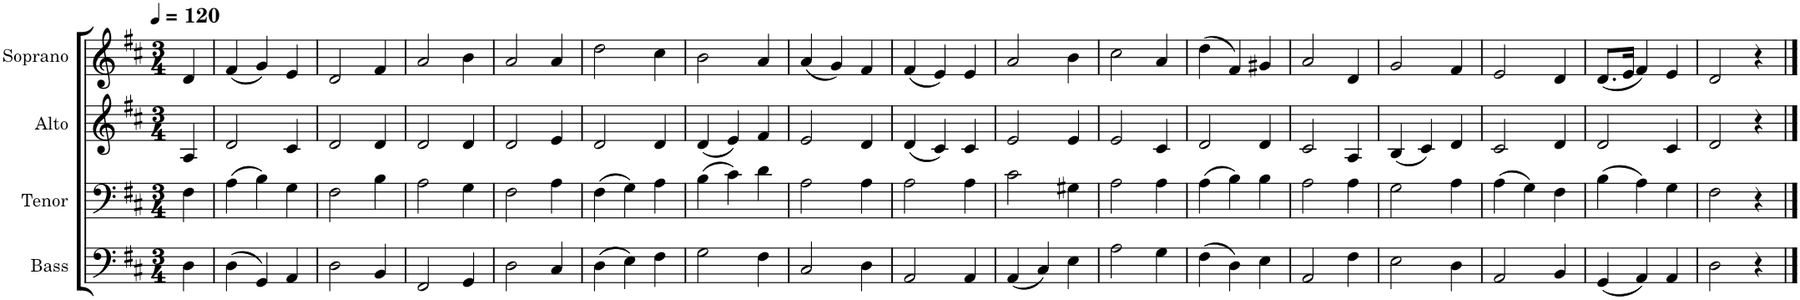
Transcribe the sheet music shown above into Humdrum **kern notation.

**kern	**kern	**kern	**kern
*part4	*part3	*part2	*part1
*staff4	*staff3	*staff2	*staff1
*I"Bass	*I"Tenor	*I"Alto	*I"Soprano
*I'B.	*I'T.	*I'A.	*I'S.
*clefF4	*clefF4	*clefG2	*clefG2
*k[f#c#]	*k[f#c#]	*k[f#c#]	*k[f#c#]
*M3/4	*M3/4	*M3/4	*M3/4
*MM120	*MM120	*MM120	*MM120
=	=	=	=
4D\	4F#\	4A/	4d/
=1	=1	=1	=1
(4D\	(4A\	2d/	(4f#/
4GG/)	4B\)	.	4g/)
4AA/	4G\	4c#/	4e/
=2	=2	=2	=2
2D\	2F#\	2d/	2d/
4BB/	4B\	4d/	4f#/
=3	=3	=3	=3
2FF#/	2A\	2d/	2a/
4GG/	4G\	4d/	4b\
=4	=4	=4	=4
2D\	2F#\	2d/	2a/
4C#/	4A\	4e/	4a/
=5	=5	=5	=5
(4D\	(4F#\	2d/	2dd\
4E\)	4G\)	.	.
4F#\	4A\	4d/	4cc#\
=6	=6	=6	=6
2G\	(4B\	(4d/	2b\
.	4c#\)	4e/)	.
4F#\	4d\	4f#/	4a/
=7	=7	=7	=7
2C#/	2A\	2e/	(4a/
.	.	.	4g/)
4D\	4A\	4d/	4f#/
=8	=8	=8	=8
2AA/	2A\	(4d/	(4f#/
.	.	4c#/)	4e/)
4AA/	4A\	4c#/	4e/
=9	=9	=9	=9
(4AA/	2c#\	2e/	2a/
4C#/)	.	.	.
4E\	4G#X\	4e/	4b\
=10	=10	=10	=10
2A\	2A\	2e/	2cc#\
4G\	4A\	4c#/	4a/
=11	=11	=11	=11
(4F#\	(4A\	2d/	(4dd\
4D\)	4B\)	.	4f#/)
4E\	4B\	4d/	4g#X/
=12	=12	=12	=12
2AA/	2A\	2c#/	2a/
4F#\	4A\	4A/	4d/
=13	=13	=13	=13
2E\	2G\	(4B/	2g/
.	.	4c#/)	.
4D\	4A\	4d/	4f#/
=14	=14	=14	=14
2AA/	(4A\	2c#/	2e/
.	4G\)	.	.
4BB/	4F#\	4d/	4d/
=15	=15	=15	=15
(4GG/	(4B\	2d/	(8.d/L
.	.	.	16e/Jk
4AA/)	4A\)	.	4f#/)
4AA/	4G\	4c#/	4e/
=16	=16	=16	=16
2D\	2F#\	2d/	2d/
4r	4r	4r	4r
==	==	==	==
*-	*-	*-	*-
